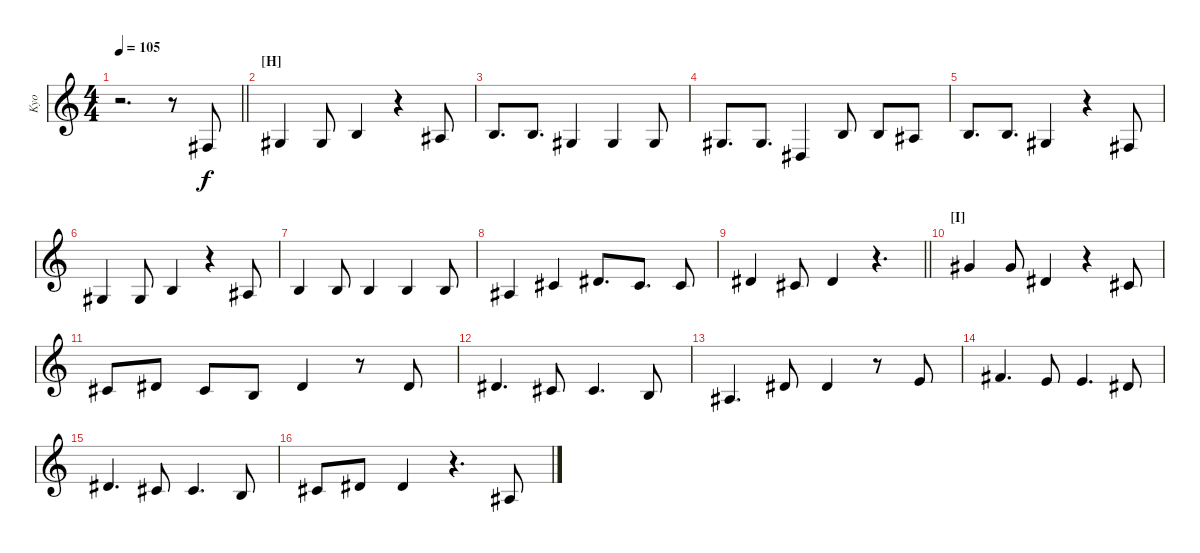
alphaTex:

\track ("Kyo" "Kyo") {instrument flute}
\staff {score}
\tuning (E4 B3 G3 D3 A2 E2) {hide}
\ts (4 4)
\tempo 105
\clef g2
\barLineRight lightlight
\ks c
r.2{d dy f} r.8 4.4.8 |
\section ("" "[H]")
6.4.4 6.4.8 9.4.4 r.4 8.4.8 |
9.4.8{d} 9.4.8{d} 6.4.4 6.4.4 6.4.8 |
6.4.8{d} 6.4.8{d} 6.5.4 9.4.8 9.4.8 8.4.8 |
9.4.8{d} 9.4.8{d} 6.4.4 r.4 4.4.8 |
6.4.4 6.4.8 9.4.4 r.4 8.4.8 |
9.4.4 9.4.8 9.4.4 9.4.4 9.4.8 |
8.4.4 6.3.4 8.3.8{d} 6.3.8{d} 6.3.8 |
\barLineRight lightlight
8.3.4 6.3.8 8.3.4 r.4{d} |
\section ("" "[I]")
9.2.4 9.2.8 8.3.4 r.4 6.3.8 |
6.3.8 8.3.8 6.3.8 9.4.8 8.3.4 r.8 8.3.8 |
8.3.4{d} 6.3.8 6.3.4{d} 9.4.8 |
8.4.4{d} 8.3.8 8.3.4 r.8 9.3.8 |
11.3.4{d} 9.3.8 9.3.4{d} 8.3.8 |
8.3.4{d} 11.4.8 11.4.4{d} 9.4.8 |
11.4.8 8.3.8 8.3.4 r.4{d} 8.4.8
